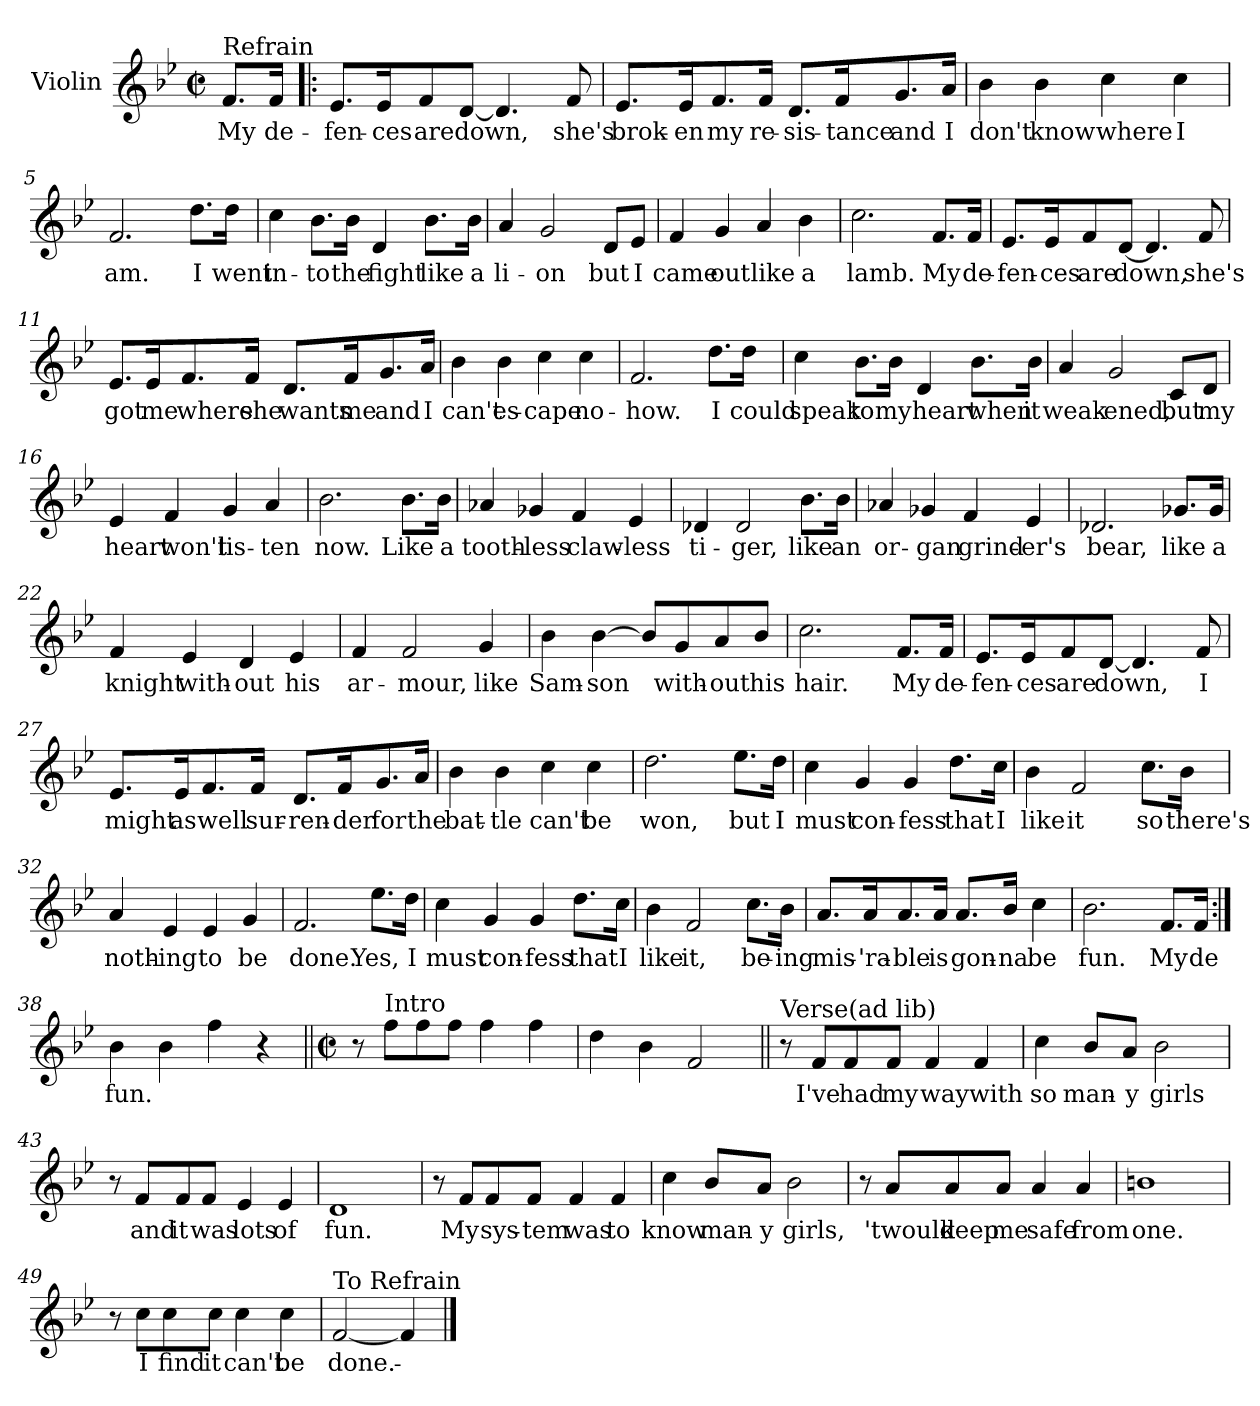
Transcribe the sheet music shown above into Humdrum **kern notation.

**kern	**text
*part1	*part1
*staff1	*staff1
*I"Violin	*
*I'Vln	*
*clefG2	*
*k[b-e-]	*
*B-:	*
*M2/2	*
*met(c|)	*
=1	=1
!LO:TX:a:t=Refrain	!
8.f/L	My
16f/Jk	de-
=2!|:	=2!|:
8.e-/L	-fen-
16e-/K	-ces
8f/	are
[8d/J	down,
4.d/]	.
8f/	she's
=3	=3
8.e-/L	brok-
16e-/K	-en
8.f/	my
16f/Jk	re-
8.d/L	-sis-
16f/K	-tance
8.g/	and
16a/Jk	I
=4	=4
4b-\	don't
4b-\	know
4cc\	where
4cc\	I
!!LO:LB:g=z
=5	=5
2.f/	am.
8.dd\L	I
16dd\Jk	went
=6	=6
4cc\	in-
8.b-\L	-to
16b-\Jk	the
4d/	fight
8.b-\L	like
16b-\Jk	a
=7	=7
4a/	li-
2g/	-on
8d/L	but
8e-/J	I
=8	=8
4f/	came
4g/	out
4a/	like
4b-\	a
!!LO:LB:g=z
=9	=9
2.cc\	lamb.
8.f/L	My
16f/Jk	de-
=10	=10
8.e-/L	-fen-
16e-/K	-ces
8f/	are
[8d/J	down,
4.d/]	.
8f/	she's
=11	=11
8.e-/L	got
16e-/K	me
8.f/	where
16f/Jk	she
8.d/L	wants
16f/K	me
8.g/	and
16a/Jk	I
=12	=12
4b-\	can't
4b-\	es-
4cc\	-cape
4cc\	no-
!!LO:LB:g=z
=13	=13
2.f/	-how.
8.dd\L	I
16dd\Jk	could
=14	=14
4cc\	speak
8.b-\L	to
16b-\Jk	my
4d/	heart
8.b-\L	when
16b-\Jk	it
=15	=15
4a/	weak-
2g/	-ened,
8c/L	but
8d/J	my
=16	=16
4e-/	heart
4f/	won't
4g/	lis-
4a/	-ten
!!LO:LB:g=z
=17	=17
2.b-\	now.
8.b-\L	Like
16b-\Jk	a
=18	=18
4a-X/	tooth-
4g-X/	-less
4f/	claw-
4e-/	-less
=19	=19
4d-X/	ti-
2d-/	-ger,
8.b-\L	like
16b-\Jk	an
=20	=20
4a-X/	or-
4g-X/	-gan
4f/	grind-
4e-/	-er's
!!LO:LB:g=z
=21	=21
2.d-X/	bear,
8.g-X/L	like
16g-/Jk	a
=22	=22
4f/	knight
4e-/	with-
4d/	-out
4e-/	his
=23	=23
4f/	ar-
2f/	-mour,
4g/	like
=24	=24
4b-\	Sam-
[4b-\	-son
8b-/L]	.
8g/	with-
8a/	-out
8b-/J	his
=25	=25
2.cc\	hair.
8.f/L	My
16f/Jk	de-
!!LO:LB:g=z
=26	=26
8.e-/L	-fen-
16e-/K	-ces
8f/	are
[8d/J	down,
4.d/]	.
8f/	I
=27	=27
8.e-/L	might
16e-/K	as
8.f/	well
16f/Jk	sur-
8.d/L	-ren-
16f/K	-der
8.g/	for
16a/Jk	the
=28	=28
4b-\	bat-
4b-\	-tle
4cc\	can't
4cc\	be
=29	=29
2.dd\	won,
8.ee-\L	but
16dd\Jk	I
!!LO:LB:g=z
=30	=30
4cc\	must
4g/	con-
4g/	-fess
8.dd\L	that
16cc\Jk	I
=31	=31
4b-\	like
2f/	it
8.cc\L	so
16b-\Jk	there's
=32	=32
4a/	noth-
4e-/	-ing
4e-/	to
4g/	be
=33	=33
2.f/	done.
8.ee-\L	Yes,
16dd\Jk	I
=34	=34
4cc\	must
4g/	con-
4g/	-fess
8.dd\L	that
16cc\Jk	I
!!LO:LB:g=z
=35	=35
4b-\	like
2f/	it,
8.cc\L	be-
16b-\Jk	-ing
=36	=36
8.a/L	mis-
16a/K	-'ra-
8.a/	-ble
16a/Jk	is
8.a/L	gon-
16b-/Jk	-na
4cc\	be
=37	=37
2.b-\	fun.
8.f/L	My
16f/Jk	de
=38:|!	=38:|!
4b-\	fun.
4b-\	.
4ff\	.
4r	.
!!LO:PB:g=z
=39||	=39||
*M2/2	*
*met(c|)	*
8r	.
!LO:TX:a:t=Intro	!
8ff\L	.
8ff\	.
8ff\J	.
4ff\	.
4ff\	.
=40	=40
4dd\	.
4b-\	.
2f/	.
=41||	=41||
!LO:TX:a:t=Verse(ad lib)	!
8r	.
8f/L	I've
8f/	had
8f/J	my
4f/	way
4f/	with
=42	=42
4cc\	so
8b-/L	man-
8a/J	-y
2b-\	girls
!!LO:LB:g=z
=43	=43
8r	.
8f/L	and
8f/	it
8f/J	was
4e-/	lots
4e-/	of
=44	=44
1d	fun.
=45	=45
8r	.
8f/L	My
8f/	sys-
8f/J	-tem
4f/	was
4f/	to
=46	=46
4cc\	know
8b-/L	man-
8a/J	-y
2b-\	girls,
!!LO:LB:g=z
=47	=47
8r	.
8a/L	'twould
8a/	keep
8a/J	me
4a/	safe
4a/	from
=48	=48
1bn	one.
=49	=49
8r	.
8cc\L	I
8cc\	find
8cc\J	it
4cc\	can't
4cc\	be
=50	=50
!LO:TX:a:t=To Refrain	!
[2f/	done.-
4f/]	.
==	==
*-	*-
